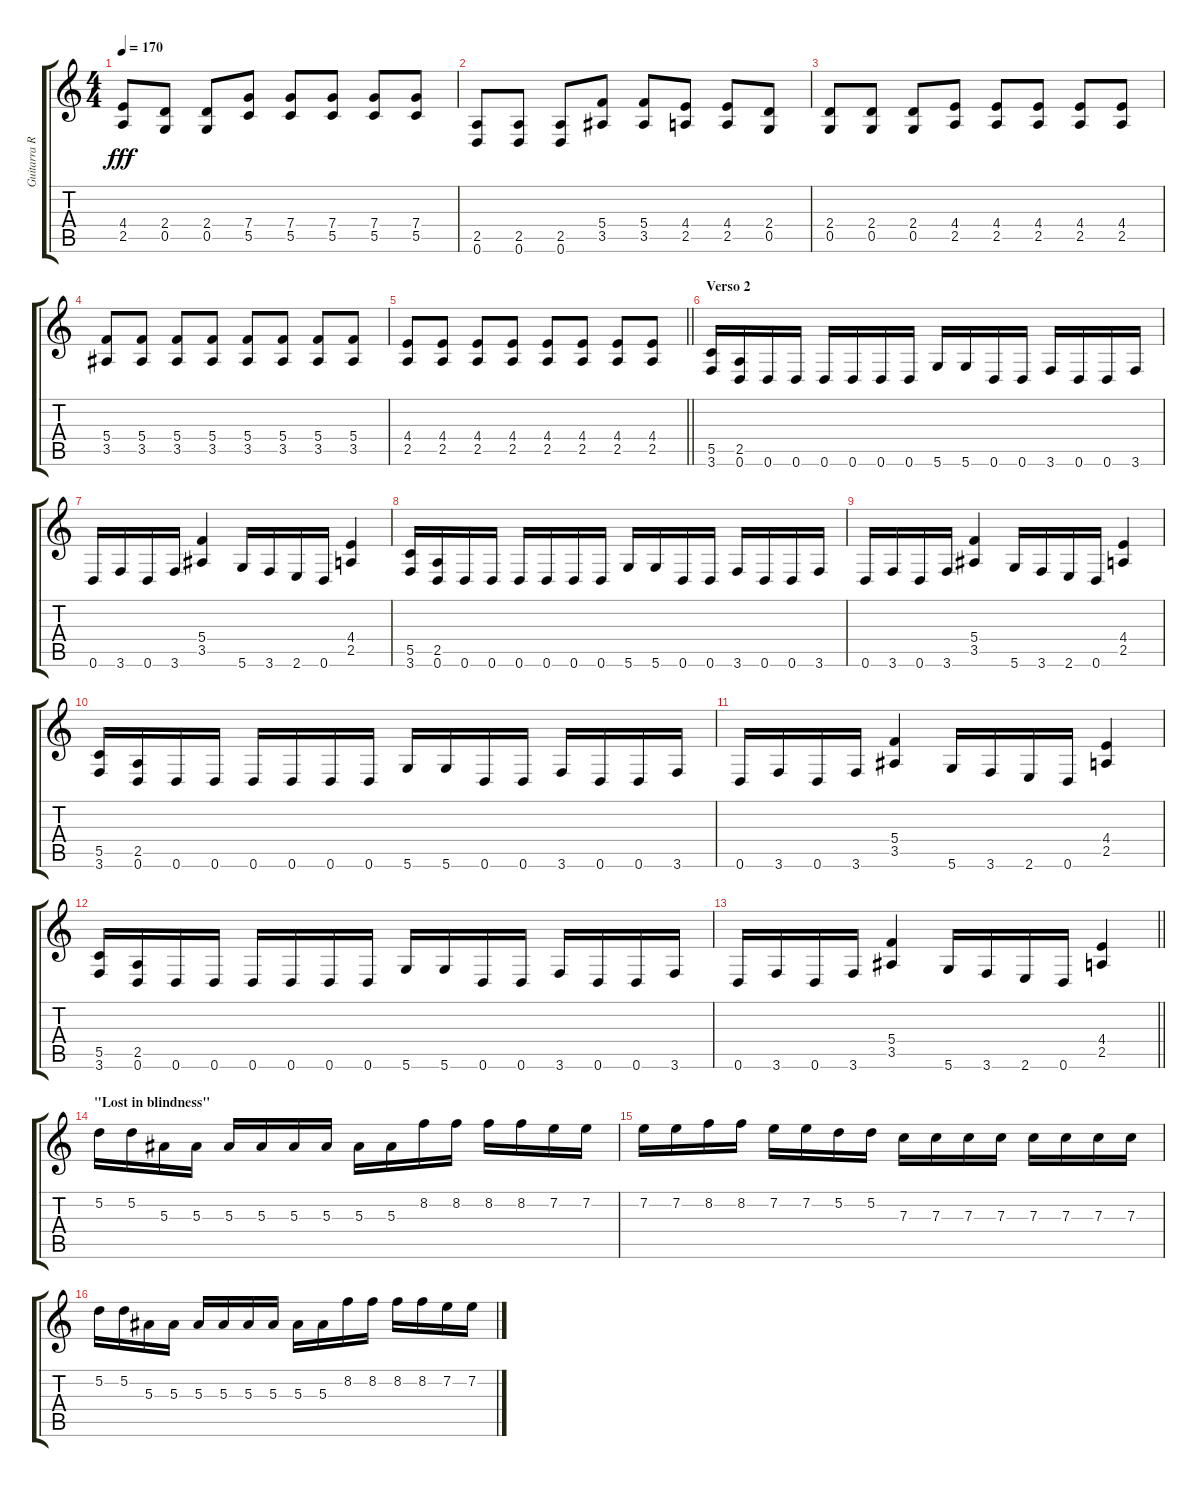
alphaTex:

\track ("Guitarra Ritmica" "Guitarra R") {instrument overdrivenguitar}
\staff {score tabs}
\tuning (D4 A3 F3 C3 G2 D2) {hide}
\ts (4 4)
\tempo 170
\clef g2
\ks c
(4.4 2.5).8{dy fff} (2.4 0.5).8 (2.4 0.5).8 (7.4 5.5).8 (7.4 5.5).8 (7.4 5.5).8 (7.4 5.5).8 (7.4 5.5).8 |
(2.5 0.6).8 (2.5 0.6).8 (2.5 0.6).8 (5.4 3.5).8 (5.4 3.5).8 (4.4 2.5).8 (4.4 2.5).8 (2.4 0.5).8 |
(2.4 0.5).8 (2.4 0.5).8 (2.4 0.5).8 (4.4 2.5).8 (4.4 2.5).8 (4.4 2.5).8 (4.4 2.5).8 (4.4 2.5).8 |
(5.4 3.5).8 (5.4 3.5).8 (5.4 3.5).8 (5.4 3.5).8 (5.4 3.5).8 (5.4 3.5).8 (5.4 3.5).8 (5.4 3.5).8 |
\barLineRight lightlight
(4.4 2.5).8 (4.4 2.5).8 (4.4 2.5).8 (4.4 2.5).8 (4.4 2.5).8 (4.4 2.5).8 (4.4 2.5).8 (4.4 2.5).8 |
\section ("" "Verso 2")
(5.5 3.6).16 (2.5 0.6).16 0.6.16 0.6.16 0.6.16 0.6.16 0.6.16 0.6.16 5.6.16 5.6.16 0.6.16 0.6.16 3.6.16 0.6.16 0.6.16 3.6.16 |
0.6.16 3.6.16 0.6.16 3.6.16 (5.4 3.5).4 5.6.16 3.6.16 2.6.16 0.6.16 (4.4 2.5).4 |
(5.5 3.6).16 (2.5 0.6).16 0.6.16 0.6.16 0.6.16 0.6.16 0.6.16 0.6.16 5.6.16 5.6.16 0.6.16 0.6.16 3.6.16 0.6.16 0.6.16 3.6.16 |
0.6.16 3.6.16 0.6.16 3.6.16 (5.4 3.5).4 5.6.16 3.6.16 2.6.16 0.6.16 (4.4 2.5).4 |
(5.5 3.6).16 (2.5 0.6).16 0.6.16 0.6.16 0.6.16 0.6.16 0.6.16 0.6.16 5.6.16 5.6.16 0.6.16 0.6.16 3.6.16 0.6.16 0.6.16 3.6.16 |
0.6.16 3.6.16 0.6.16 3.6.16 (5.4 3.5).4 5.6.16 3.6.16 2.6.16 0.6.16 (4.4 2.5).4 |
(5.5 3.6).16 (2.5 0.6).16 0.6.16 0.6.16 0.6.16 0.6.16 0.6.16 0.6.16 5.6.16 5.6.16 0.6.16 0.6.16 3.6.16 0.6.16 0.6.16 3.6.16 |
\barLineRight lightlight
0.6.16 3.6.16 0.6.16 3.6.16 (5.4 3.5).4 5.6.16 3.6.16 2.6.16 0.6.16 (4.4 2.5).4 |
\section ("" "\"Lost in blindness\"")
5.2.16 5.2.16 5.3.16 5.3.16 5.3.16 5.3.16 5.3.16 5.3.16 5.3.16 5.3.16 8.2.16 8.2.16 8.2.16 8.2.16 7.2.16 7.2.16 |
7.2.16 7.2.16 8.2.16 8.2.16 7.2.16 7.2.16 5.2.16 5.2.16 7.3.16 7.3.16 7.3.16 7.3.16 7.3.16 7.3.16 7.3.16 7.3.16 |
5.2.16 5.2.16 5.3.16 5.3.16 5.3.16 5.3.16 5.3.16 5.3.16 5.3.16 5.3.16 8.2.16 8.2.16 8.2.16 8.2.16 7.2.16 7.2.16
